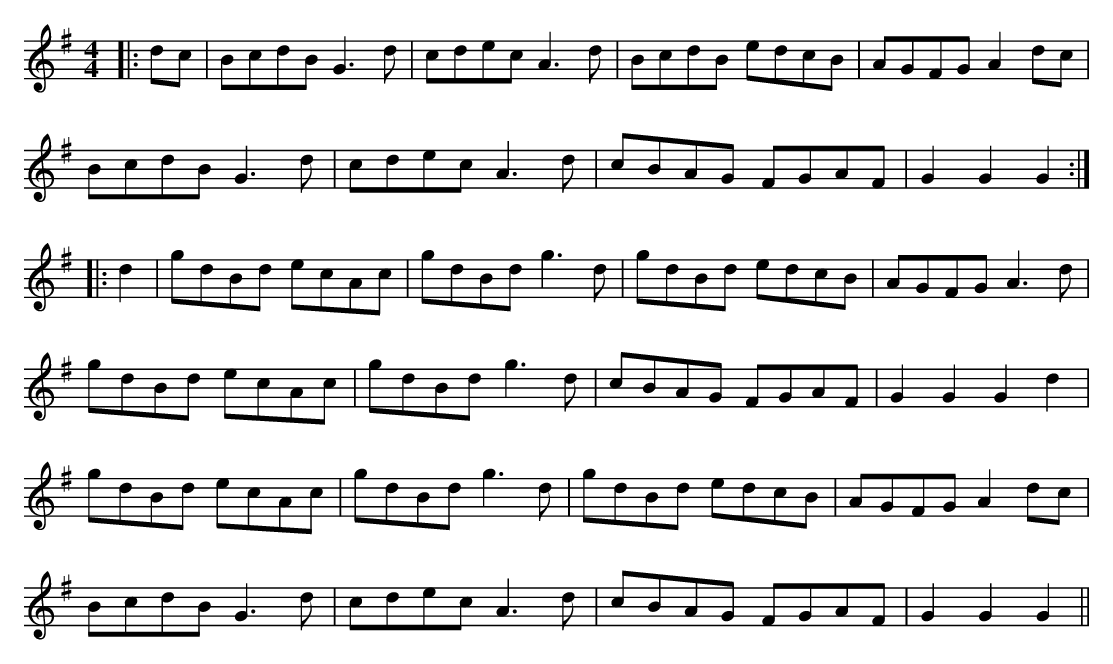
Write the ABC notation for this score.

X:1
M:4/4
K:G
|:dc|BcdB G3d|cdec A3d|BcdB edcB|AGFG A2 dc|
BcdB G3d|cdec A3d|cBAG FGAF|G2 G2 G2:|
|:d2|gdBd ecAc|gdBd g3d|gdBd edcB|AGFG A3d|
gdBd ecAc|gdBd g3d|cBAG FGAF|G2 G2 G2 d2|
gdBd ecAc|gdBd g3d|gdBd edcB|AGFG A2 dc|
BcdB G3d|cdec A3d|cBAG FGAF|G2 G2 G2||
